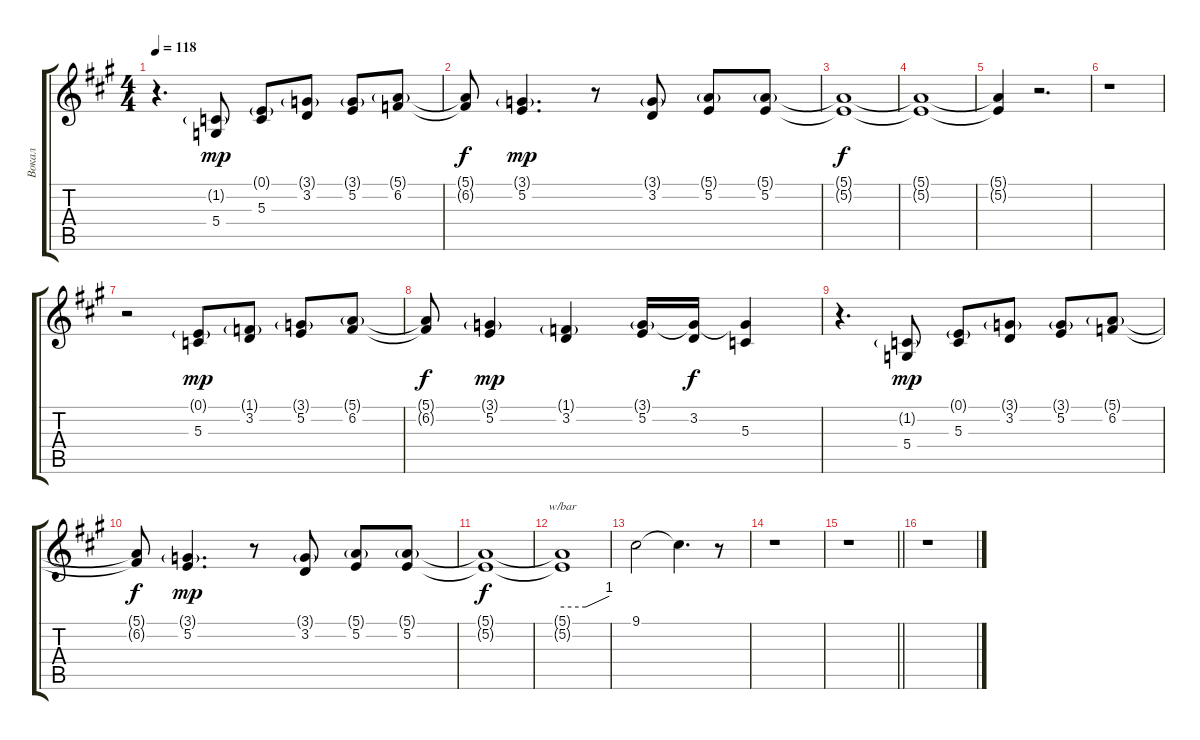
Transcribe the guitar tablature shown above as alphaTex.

\track ("Вокал" "Вокал") {instrument oboe}
\staff {score tabs}
\tuning (E4 B3 G3 D3 A2 E2) {hide}
\ts (4 4)
\tempo 118
\clef g2
\ks a
r.4{d dy mp} (1.2{g} 5.4).8 (0.1{g} 5.3).8 (3.1{g} 3.2).8 (3.1{g} 5.2).8 (5.1{g} 6.2).8 |
(5.1{t} 6.2{t}).8{dy f} (3.1{g} 5.2).4{d dy mp} r.8 (3.1{g} 3.2).8 (5.1{g} 5.2).8 (5.1{g} 5.2).8 |
(5.1{t} 5.2{t}).1{dy f} |
(5.1{t} 5.2{t}).1 |
(5.1{t} 5.2{t}).4 r.2{d} |
r.1 |
r.2 (0.1{g} 5.3).8{dy mp} (1.1{g} 3.2).8 (3.1{g} 5.2).8 (5.1{g} 6.2).8 |
(5.1{t} 6.2{t}).8{dy f} (3.1{g} 5.2).4{dy mp} (1.1{g} 3.2).4 (3.1{g} 5.2).16 (3.1{t} 3.2).16{dy f} (3.1{t} 5.3).4 |
r.4{d} (1.2{g} 5.4).8{dy mp} (0.1{g} 5.3).8 (3.1{g} 3.2).8 (3.1{g} 5.2).8 (5.1{g} 6.2).8 |
(5.1{t} 6.2{t}).8{dy f} (3.1{g} 5.2).4{d dy mp} r.8 (3.1{g} 3.2).8 (5.1{g} 5.2).8 (5.1{g} 5.2).8 |
(5.1{t} 5.2{t}).1{dy f} |
(5.1{t} 5.2{t}).1{tbe (custom default 0 0 30 0 60 4)} |
9.1.2 9.1{t}.4{d} r.8 |
r.1 |
\barLineRight lightlight
r.1 |
r.1
